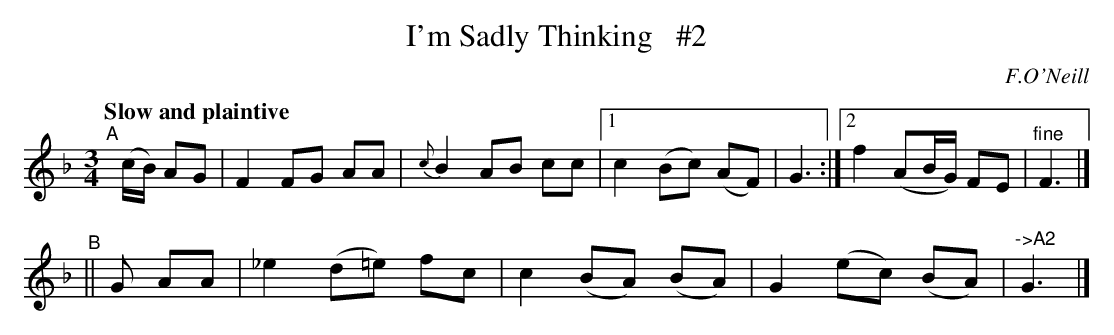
X:1
T: I'm Sadly Thinking   #2
O: F.O'Neill
Q: "Slow and plaintive"
M: 3/4
L: 1/8
K: F
"^A"[|] (c/B/) AG | F2 ^ FG AA | {c}B2 AB cc |1 c2 (Bc) (AF) | G3 :|2 f2 (AB/G/) FE | "^fine"F3 |]
"^B"|| G AA |_e2 (d=e) fc | c2 (BA) (BA) | G2 (ec) (BA) | "^->A2"G3 |]
